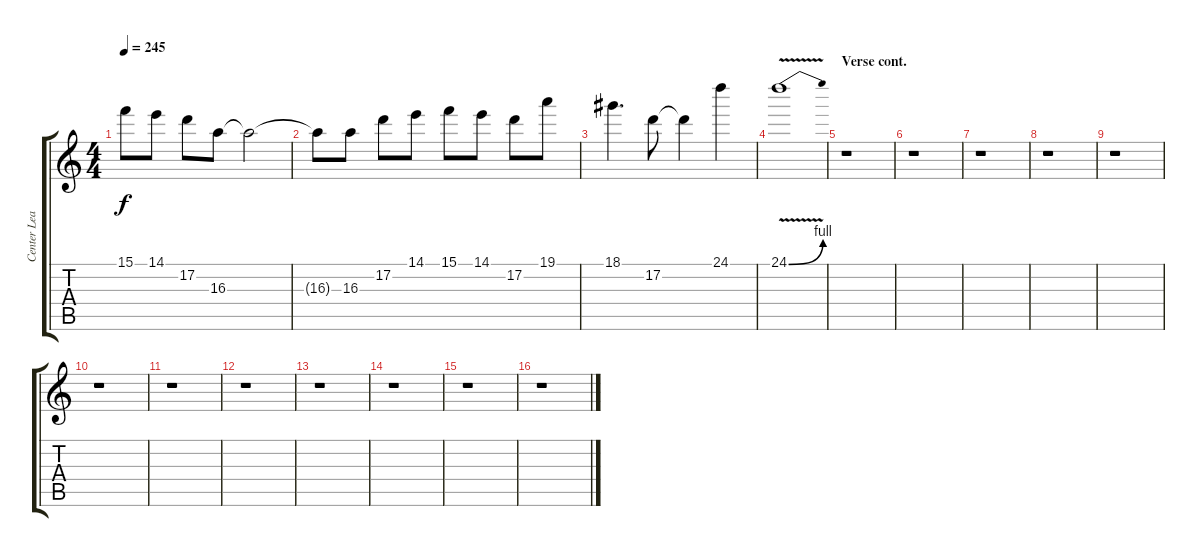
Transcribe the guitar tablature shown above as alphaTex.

\track ("Center Lead" "Center Lea") {instrument overdrivenguitar}
\staff {score tabs}
\tuning (D4 A3 F3 C3 G2 D2) {hide}
\ts (4 4)
\tempo 245
\clef g2
\ks aminor
15.1.8{dy f} 14.1.8 17.2.8 16.3.8 16.3{t}.2 |
16.3{t}.8 16.3.8 17.2.8 14.1.8 15.1.8 14.1.8 17.2.8 19.1.8 |
18.1.4{d} 17.2.8 17.2{t}.4 24.1.4 |
24.1{be (bend 0 0 60 4) v}.1 |
\section ("" "Verse cont.")
r.1 |
r.1 |
r.1 |
r.1 |
r.1 |
r.1 |
r.1 |
r.1 |
r.1 |
r.1 |
r.1 |
r.1
